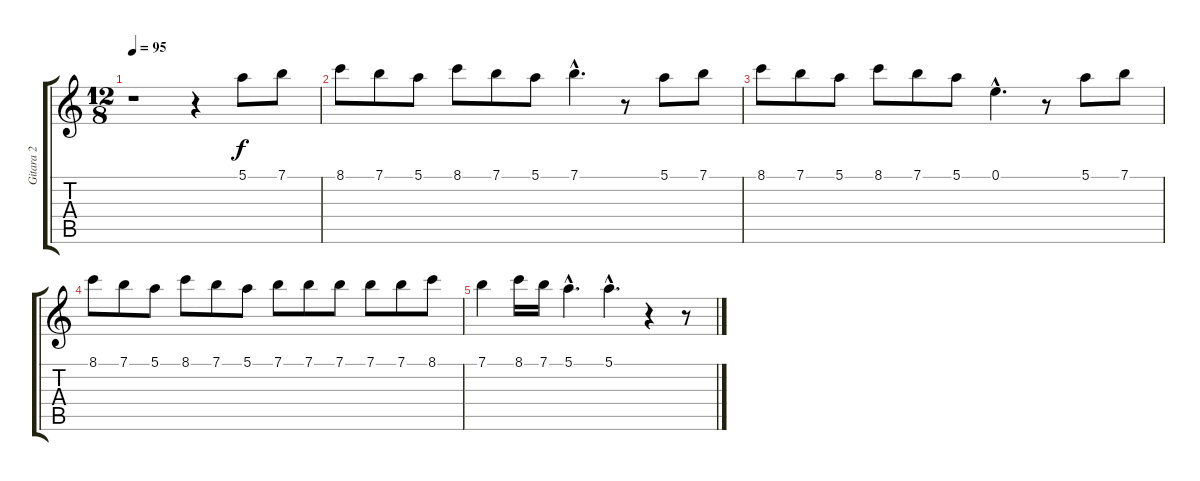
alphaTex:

\track ("Gitara 2" "Gitara 2") {instrument distortionguitar}
\staff {score tabs}
\tuning (E4 B3 G3 D3 A2 E2) {hide}
\ts (12 8)
\tempo 95
\clef g2
\ks c
r.1{dy f instrument distortionguitar} r.4 5.1.8 7.1.8 |
8.1.8 7.1.8 5.1.8 8.1.8 7.1.8 5.1.8 7.1{hac}.4{d} r.8 5.1.8 7.1.8 |
8.1.8 7.1.8 5.1.8 8.1.8 7.1.8 5.1.8 0.1{hac}.4{d} r.8 5.1.8 7.1.8 |
8.1.8 7.1.8 5.1.8 8.1.8 7.1.8 5.1.8 7.1.8 7.1.8 7.1.8 7.1.8 7.1.8 8.1.8 |
7.1.4 8.1.16 7.1.16 5.1{hac}.4{d} 5.1{hac}.4{d} r.4 r.8
